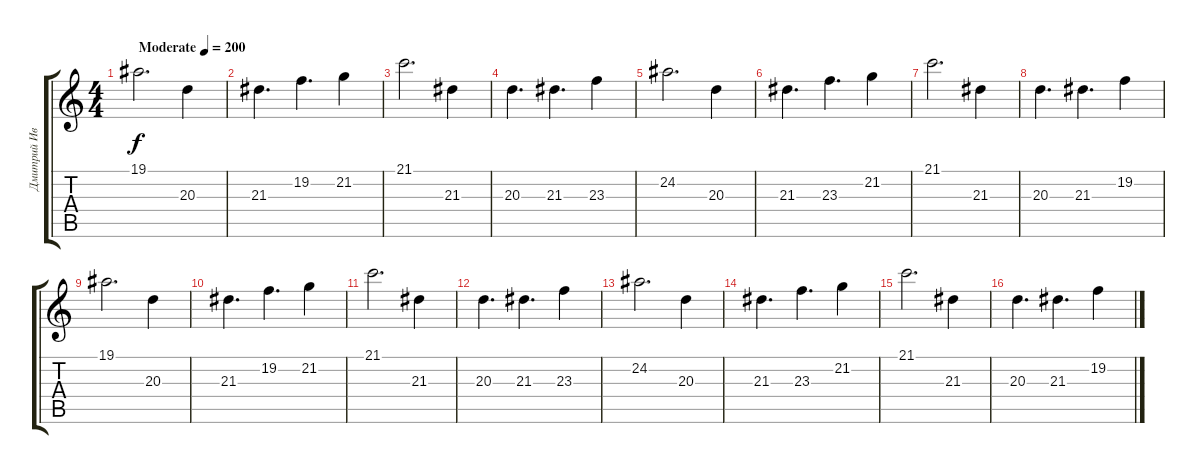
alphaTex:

\track ("Дмитрий Иванов" "Дмитрий Ив") {instrument musicbox}
\staff {score tabs}
\tuning (Eb4 Bb3 Gb3 Db3 Ab2 Eb2) {hide}
\ts (4 4)
\tempo (200 "Moderate")
\clef g2
\ks c
19.1.2{d dy f instrument musicbox} 20.3.4 |
21.3.4{d} 19.2.4{d} 21.2.4 |
21.1.2{d} 21.3.4 |
20.3.4{d} 21.3.4{d} 23.3.4 |
24.2.2{d} 20.3.4 |
21.3.4{d} 23.3.4{d} 21.2.4 |
21.1.2{d} 21.3.4 |
20.3.4{d} 21.3.4{d} 19.2.4 |
19.1.2{d} 20.3.4 |
21.3.4{d} 19.2.4{d} 21.2.4 |
21.1.2{d} 21.3.4 |
20.3.4{d} 21.3.4{d} 23.3.4 |
24.2.2{d} 20.3.4 |
21.3.4{d} 23.3.4{d} 21.2.4 |
21.1.2{d} 21.3.4 |
20.3.4{d} 21.3.4{d} 19.2.4
